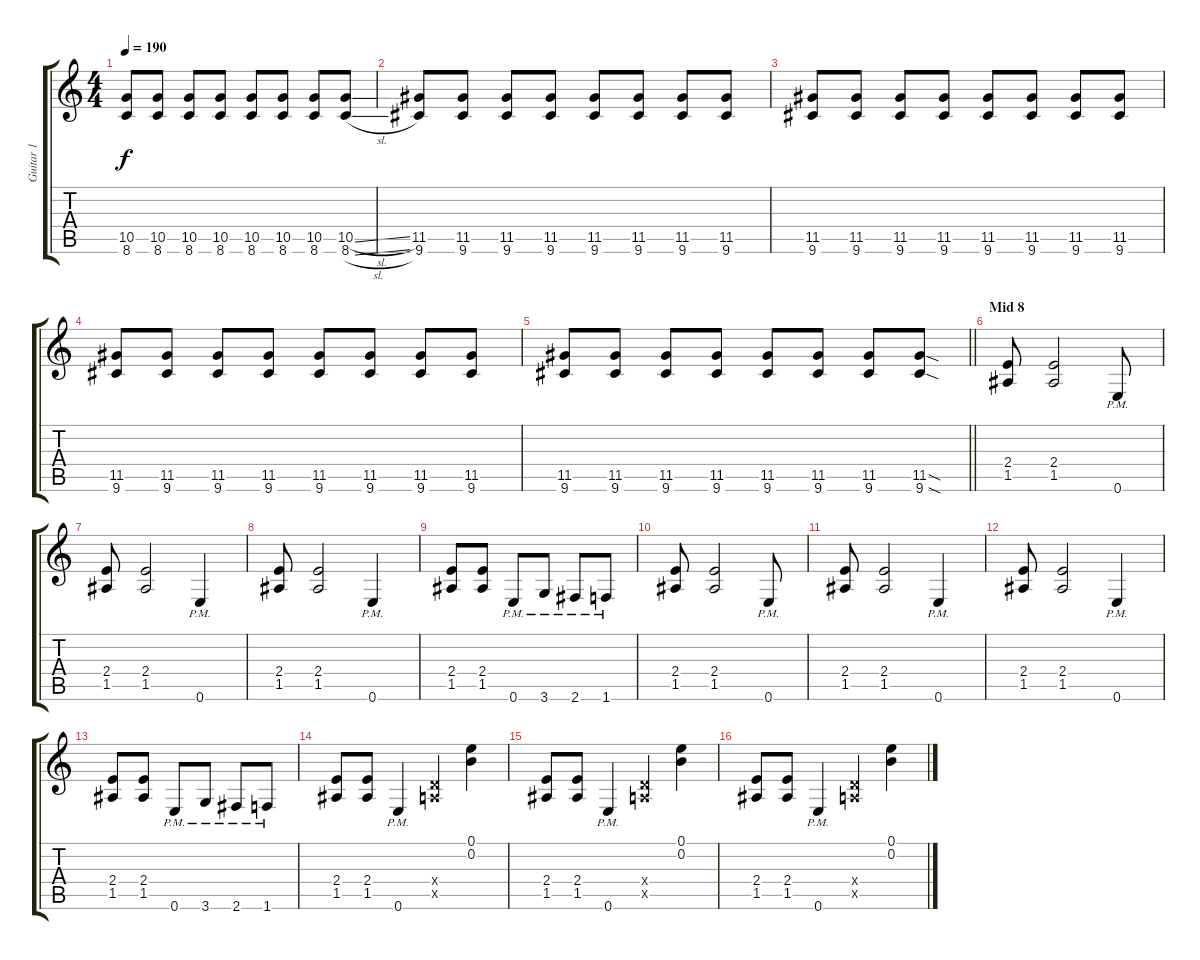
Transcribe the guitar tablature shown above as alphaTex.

\track ("Guitar 1" "Guitar 1") {instrument overdrivenguitar}
\staff {score tabs}
\tuning (E4 B3 G3 D3 A2 E2) {hide}
\ts (4 4)
\tempo 190
\clef g2
\ks c
(10.5 8.6).8{dy f} (10.5 8.6).8 (10.5 8.6).8 (10.5 8.6).8 (10.5 8.6).8 (10.5 8.6).8 (10.5 8.6).8 (10.5{sl} 8.6{sl}).8 |
(11.5 9.6).8 (11.5 9.6).8 (11.5 9.6).8 (11.5 9.6).8 (11.5 9.6).8 (11.5 9.6).8 (11.5 9.6).8 (11.5 9.6).8 |
(11.5 9.6).8 (11.5 9.6).8 (11.5 9.6).8 (11.5 9.6).8 (11.5 9.6).8 (11.5 9.6).8 (11.5 9.6).8 (11.5 9.6).8 |
(11.5 9.6).8 (11.5 9.6).8 (11.5 9.6).8 (11.5 9.6).8 (11.5 9.6).8 (11.5 9.6).8 (11.5 9.6).8 (11.5 9.6).8 |
\barLineRight lightlight
(11.5 9.6).8 (11.5 9.6).8 (11.5 9.6).8 (11.5 9.6).8 (11.5 9.6).8 (11.5 9.6).8 (11.5 9.6).8 (11.5{sod} 9.6{sod}).8 |
\section ("" "Mid 8")
(2.4 1.5).8 (2.4 1.5).2 0.6{pm}.8 |
(2.4 1.5).8 (2.4 1.5).2 0.6{pm}.4 |
(2.4 1.5).8 (2.4 1.5).2 0.6{pm}.4 |
(2.4 1.5).8 (2.4 1.5).8 0.6{pm}.8 3.6{pm}.8 2.6{pm}.8 1.6{pm}.8 |
(2.4 1.5).8 (2.4 1.5).2 0.6{pm}.8 |
(2.4 1.5).8 (2.4 1.5).2 0.6{pm}.4 |
(2.4 1.5).8 (2.4 1.5).2 0.6{pm}.4 |
(2.4 1.5).8 (2.4 1.5).8 0.6{pm}.8 3.6{pm}.8 2.6{pm}.8 1.6{pm}.8 |
(2.4 1.5).8 (2.4 1.5).8 0.6{pm}.4 (0.4{x} 0.5{x}).4 (0.1 0.2).4 |
(2.4 1.5).8 (2.4 1.5).8 0.6{pm}.4 (0.4{x} 0.5{x}).4 (0.1 0.2).4 |
(2.4 1.5).8 (2.4 1.5).8 0.6{pm}.4 (0.4{x} 0.5{x}).4 (0.1 0.2).4
